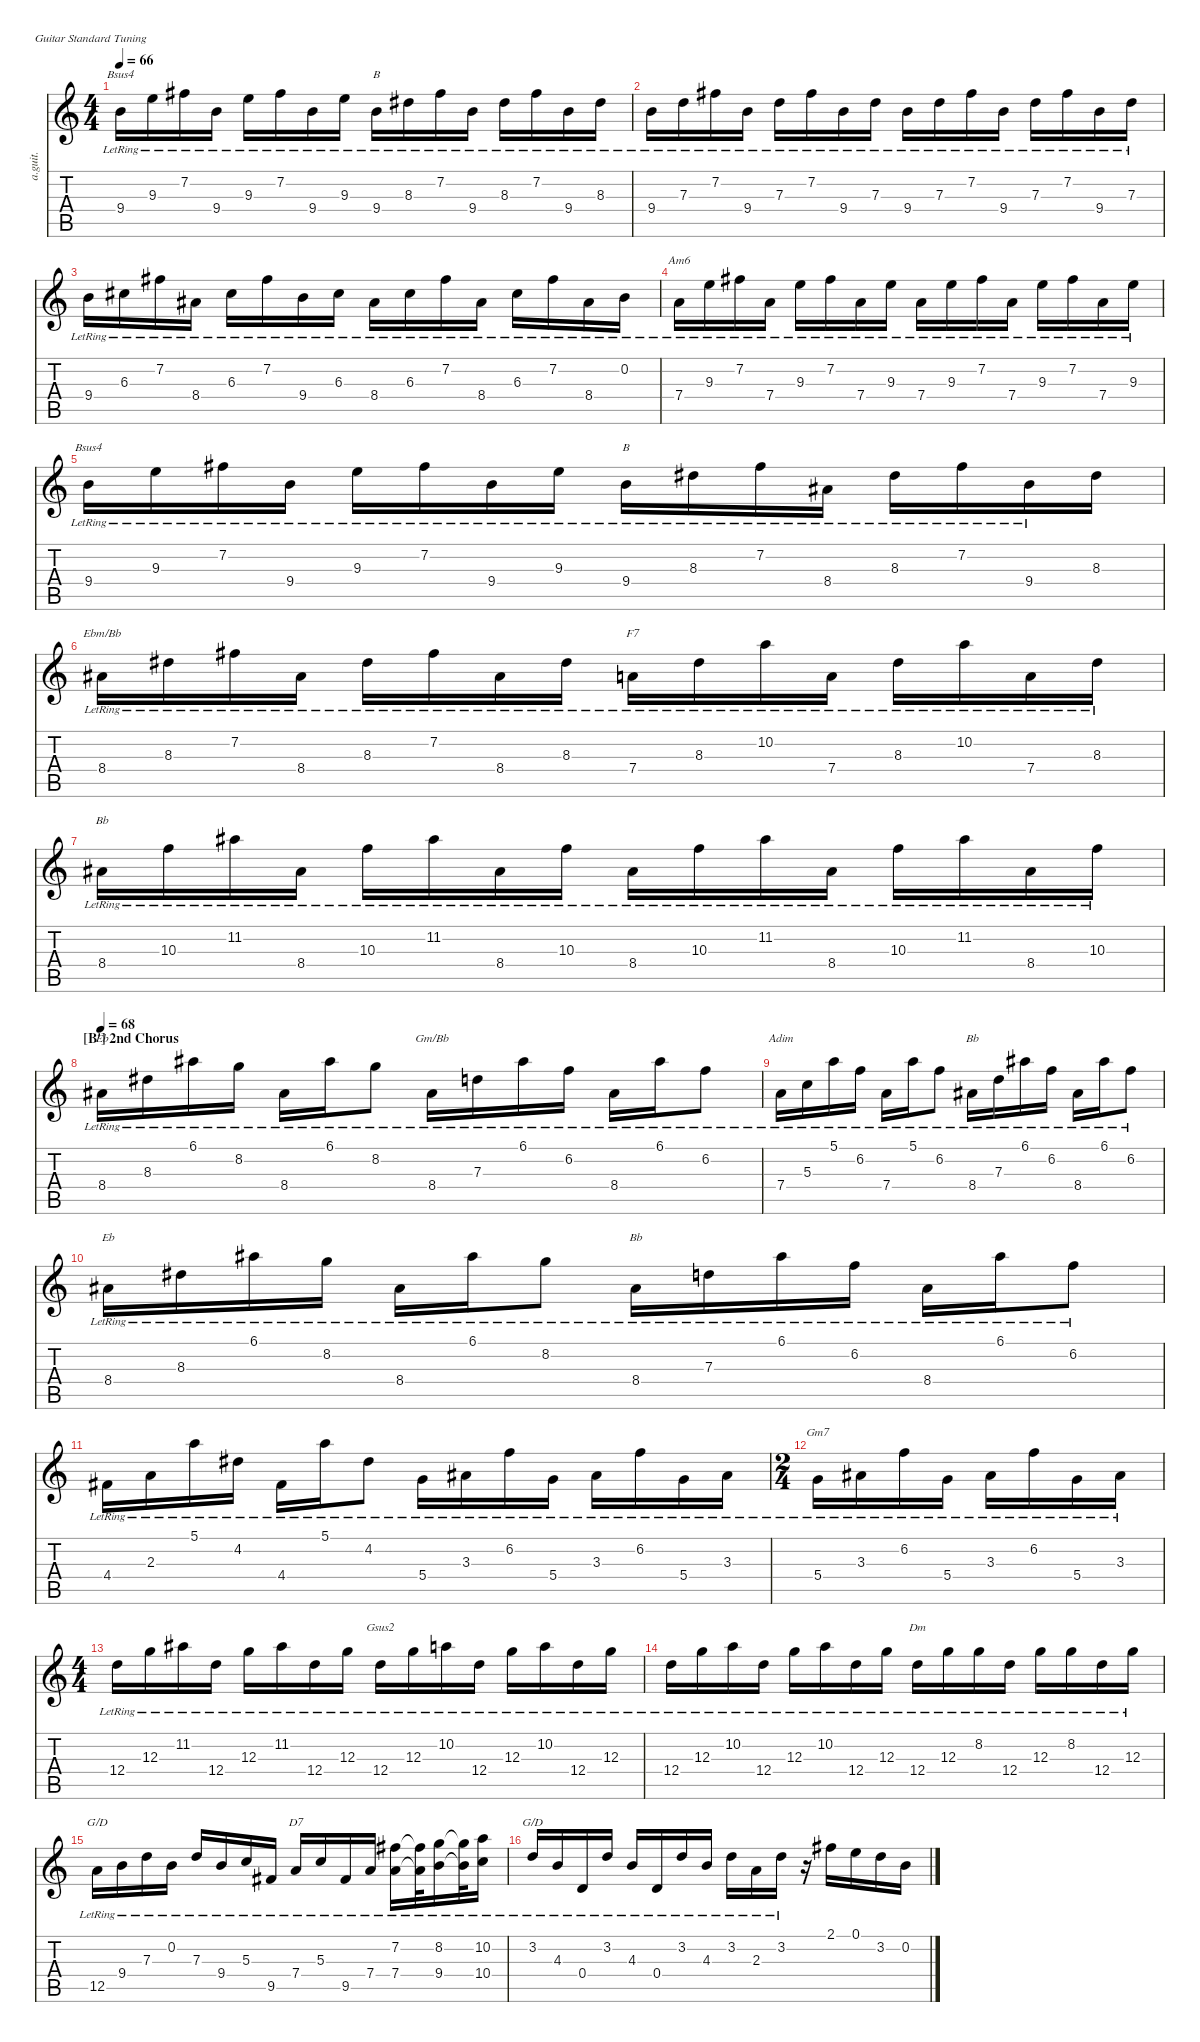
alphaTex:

\defaultSystemsLayout 4
\hideDynamics
\bracketExtendMode nobrackets
\track ("A.Guitar II" "a.guit.") {instrument acousticguitarsteel}
\staff {score tabs}
\tuning (E4 B3 G3 D3 A2 E2)
\chord ("Bsus4" x x x 9 x x) {firstfret 9 showdiagram false showfingering false}
\chord ("B" x x x 9 x x) {firstfret 9 showdiagram false showfingering false}
\chord ("Ebm/Bb" x x x 8 x x) {firstfret 8 showdiagram false showfingering false}
\chord ("Adim" x x x 7 x x) {firstfret 7 showdiagram false showfingering false}
\chord ("Bb" x x x 8 x x) {firstfret 8 showdiagram false showfingering false}
\chord ("Eb" x x x 8 x x) {firstfret 8 showdiagram false showfingering false}
\chord ("Gm7" x x x 5 x x) {showdiagram false showfingering false}
\chord ("Am6" x x x 9 x x) {firstfret 9 showdiagram false showfingering false}
\chord ("B" x x x 8 x x) {firstfret 8 showdiagram false showfingering false}
\chord ("F7" x x x 7 x x) {firstfret 7 showdiagram false showfingering false}
\chord ("Gm/Bb" x x x 8 x x) {firstfret 8 showdiagram false showfingering false}
\chord ("Gsus2" x x x 12 x x) {firstfret 12 showdiagram false showfingering false}
\chord ("Dm" x x x 12 x x) {firstfret 12 showdiagram false showfingering false}
\chord ("G/D" x x x x 12 x) {firstfret 12 showdiagram false showfingering false}
\chord ("D7" x x x 7 x x) {firstfret 7 showdiagram false showfingering false}
\chord ("G/D" x 3 x x x x) {showdiagram false showfingering false}
\ts (4 4)
\tempo 66
\clef g2
\ks c
9.4{lr}.16{ch "Bsus4" dy mf} 9.3{lr}.16 7.2{lr acc #}.16 9.4{lr}.16 9.3{lr}.16 7.2{lr acc #}.16 9.4{lr}.16 9.3{lr}.16 9.4{lr}.16{ch "B"} 8.3{lr acc #}.16 7.2{lr acc #}.16 9.4{lr}.16 8.3{lr acc #}.16 7.2{lr acc #}.16 9.4{lr}.16 8.3{lr acc #}.16 |
9.4{lr}.16 7.3{lr}.16 7.2{lr acc #}.16 9.4{lr}.16 7.3{lr}.16 7.2{lr acc #}.16 9.4{lr}.16 7.3{lr}.16 9.4{lr}.16 7.3{lr}.16 7.2{lr acc #}.16 9.4{lr}.16 7.3{lr}.16 7.2{lr acc #}.16 9.4{lr}.16 7.3{lr}.16 |
9.4{lr}.16 6.3{lr acc #}.16 7.2{lr acc #}.16 8.4{lr acc #}.16 6.3{lr acc #}.16 7.2{lr acc #}.16 9.4{lr}.16 6.3{lr acc #}.16 8.4{lr acc #}.16 6.3{lr acc #}.16 7.2{lr acc #}.16 8.4{lr acc #}.16 6.3{lr acc #}.16 7.2{lr acc #}.16 8.4{lr acc #}.16 0.2{lr}.16 |
7.4{lr}.16{ch "Am6"} 9.3{lr}.16 7.2{lr acc #}.16 7.4{lr}.16 9.3{lr}.16 7.2{lr acc #}.16 7.4{lr}.16 9.3{lr}.16 7.4{lr}.16 9.3{lr}.16 7.2{lr acc #}.16 7.4{lr}.16 9.3{lr}.16 7.2{lr acc #}.16 7.4{lr}.16 9.3{lr}.16 |
9.4{lr}.16{ch "Bsus4"} 9.3{lr}.16 7.2{lr acc #}.16 9.4{lr}.16 9.3{lr}.16 7.2{lr acc #}.16 9.4{lr}.16 9.3{lr}.16 9.4{lr}.16{ch "B"} 8.3{lr acc #}.16 7.2{lr acc #}.16 8.4{lr acc #}.16 8.3{lr acc #}.16 7.2{lr acc #}.16 9.4{lr}.16 8.3{acc #}.16 |
8.4{lr acc #}.16{ch "Ebm/Bb"} 8.3{lr acc #}.16 7.2{lr acc #}.16 8.4{lr acc #}.16 8.3{lr acc #}.16 7.2{lr acc #}.16 8.4{lr acc #}.16 8.3{lr acc #}.16 7.4{lr}.16{ch "F7"} 8.3{lr acc #}.16 10.2{lr}.16 7.4{lr}.16 8.3{lr acc #}.16 10.2{lr}.16 7.4{lr}.16 8.3{lr acc #}.16 |
8.4{lr acc #}.16{ch "Bb"} 10.3{lr}.16 11.2{lr acc #}.16 8.4{lr acc #}.16 10.3{lr}.16 11.2{lr acc #}.16 8.4{lr acc #}.16 10.3{lr}.16 8.4{lr acc #}.16 10.3{lr}.16 11.2{lr acc #}.16 8.4{lr acc #}.16 10.3{lr}.16 11.2{lr acc #}.16 8.4{lr acc #}.16 10.3{lr}.16 |
\section ("B'" "2nd Chorus")
\tempo 68
8.4{lr acc #}.16{ch "Eb"} 8.3{lr acc #}.16 6.1{lr acc #}.16 8.2{lr}.16 8.4{lr acc #}.16 6.1{lr acc #}.16 8.2{lr}.8 8.4{lr acc #}.16{ch "Gm/Bb"} 7.3{lr}.16 6.1{lr acc #}.16 6.2{lr}.16 8.4{lr acc #}.16 6.1{lr acc #}.16 6.2{lr}.8 |
7.4{lr}.16{ch "Adim"} 5.3{lr}.16 5.1{lr}.16 6.2{lr}.16 7.4{lr}.16 5.1{lr}.16 6.2{lr}.8 8.4{lr acc #}.16{ch "Bb"} 7.3{lr}.16 6.1{lr acc #}.16 6.2{lr}.16 8.4{lr acc #}.16 6.1{lr acc #}.16 6.2{lr}.8 |
8.4{lr acc #}.16{ch "Eb"} 8.3{lr acc #}.16 6.1{lr acc #}.16 8.2{lr}.16 8.4{lr acc #}.16 6.1{lr acc #}.16 8.2{lr}.8 8.4{lr acc #}.16{ch "Bb"} 7.3{lr}.16 6.1{lr acc #}.16 6.2{lr}.16 8.4{lr acc #}.16 6.1{lr acc #}.16 6.2{lr}.8 |
4.4{lr acc #}.16 2.3{lr}.16 5.1{lr}.16 4.2{lr acc #}.16 4.4{lr acc #}.16 5.1{lr}.16 4.2{lr acc #}.8 5.4{lr}.16 3.3{lr acc #}.16 6.2{lr}.16 5.4{lr}.16 3.3{lr acc #}.16 6.2{lr}.16 5.4{lr}.16 3.3{lr acc #}.16 |
\ts (2 4)
\beaming (8 2 2)
5.4{lr}.16{ch "Gm7"} 3.3{lr acc #}.16 6.2{lr}.16 5.4{lr}.16 3.3{lr acc #}.16 6.2{lr}.16 5.4{lr}.16 3.3{lr acc #}.16 |
\ts (4 4)
\beaming (8 2 2 2 2)
12.4{lr}.16 12.3{lr}.16 11.2{lr acc #}.16 12.4{lr}.16 12.3{lr}.16 11.2{lr acc #}.16 12.4{lr}.16 12.3{lr}.16 12.4{lr}.16{ch "Gsus2"} 12.3{lr}.16 10.2{lr}.16 12.4{lr}.16 12.3{lr}.16 10.2{lr}.16 12.4{lr}.16 12.3{lr}.16 |
12.4{lr}.16 12.3{lr}.16 10.2{lr}.16 12.4{lr}.16 12.3{lr}.16 10.2{lr}.16 12.4{lr}.16 12.3{lr}.16 12.4{lr}.16{ch "Dm"} 12.3{lr}.16 8.2{lr}.16 12.4{lr}.16 12.3{lr}.16 8.2{lr}.16 12.4{lr}.16 12.3{lr}.16 |
12.5{lr}.16{ch "G/D"} 9.4{lr}.16 7.3{lr}.16 0.2{lr}.16 7.3{lr}.16 9.4{lr}.16 5.3{lr}.16 9.5{lr acc #}.16 7.4{lr}.16{ch "D7"} 5.3{lr}.16 9.5{lr acc #}.16 7.4{lr}.16 (7.4{lr} 7.2{lr acc #}).16 (7.4{lr t} 7.2{lr t acc #}).32 (8.2{lr} 9.4{lr}).16 (8.2{lr t} 9.4{lr t}).32 (10.4{lr} 10.2{lr}).16 |
3.2{lr}.16{ch "G/D"} 4.3{lr}.16 0.4{lr}.16 3.2{lr}.16 4.3{lr}.16 0.4{lr}.16 3.2{lr}.16 4.3{lr}.16 3.2{lr}.16 2.3{lr}.16 3.2{lr}.16 r.16 2.1{acc #}.16 0.1.16 3.2.16 0.2.16
